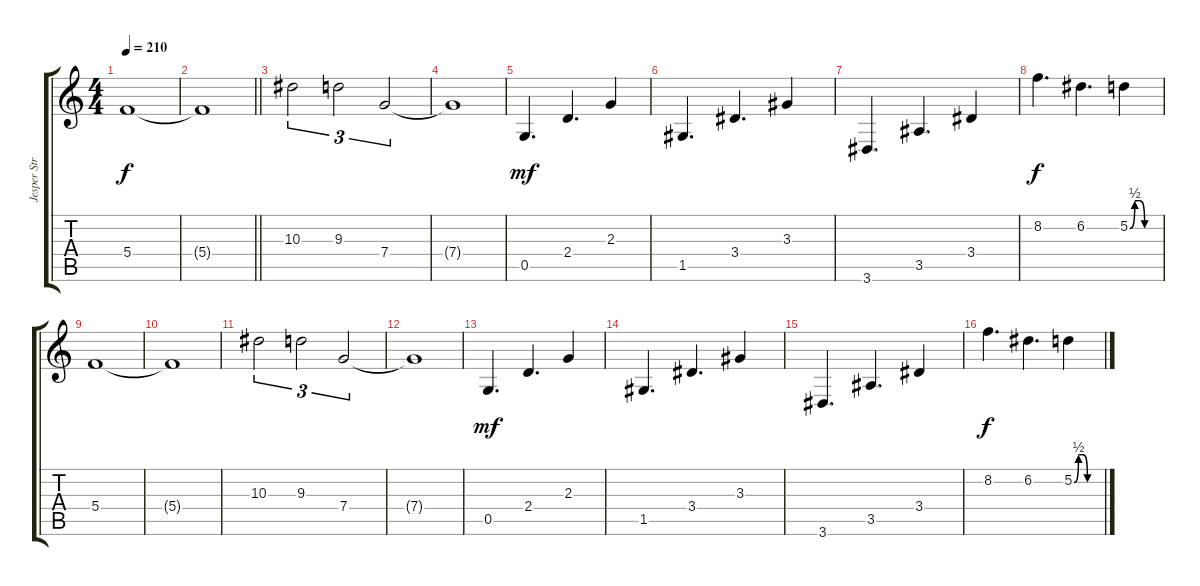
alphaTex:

\track ("Jesper Strömblad" "Jesper Str") {instrument distortionguitar}
\staff {score tabs}
\tuning (D4 A3 F3 C3 G2 C2) {hide}
\ts (4 4)
\tempo 210
\clef g2
\ks c
5.4.1{dy f} |
\barLineRight lightlight
5.4{t}.1 |
10.3.2{tu (3 2)} 9.3.2{tu (3 2)} 7.4.2{tu (3 2)} |
7.4{t}.1 |
0.5.4{d dy mf} 2.4.4{d} 2.3.4 |
1.5.4{d} 3.4.4{d} 3.3.4 |
3.6.4{d} 3.5.4{d} 3.4.4 |
8.2.4{d dy f} 6.2.4{d} 5.2{be (custom 0 0 10 2 20 2 30 0 60 0)}.4 |
5.4.1 |
5.4{t}.1 |
10.3.2{tu (3 2)} 9.3.2{tu (3 2)} 7.4.2{tu (3 2)} |
7.4{t}.1 |
0.5.4{d dy mf} 2.4.4{d} 2.3.4 |
1.5.4{d} 3.4.4{d} 3.3.4 |
3.6.4{d} 3.5.4{d} 3.4.4 |
8.2.4{d dy f} 6.2.4{d} 5.2{be (custom 0 0 10 2 20 2 30 0 60 0)}.4
